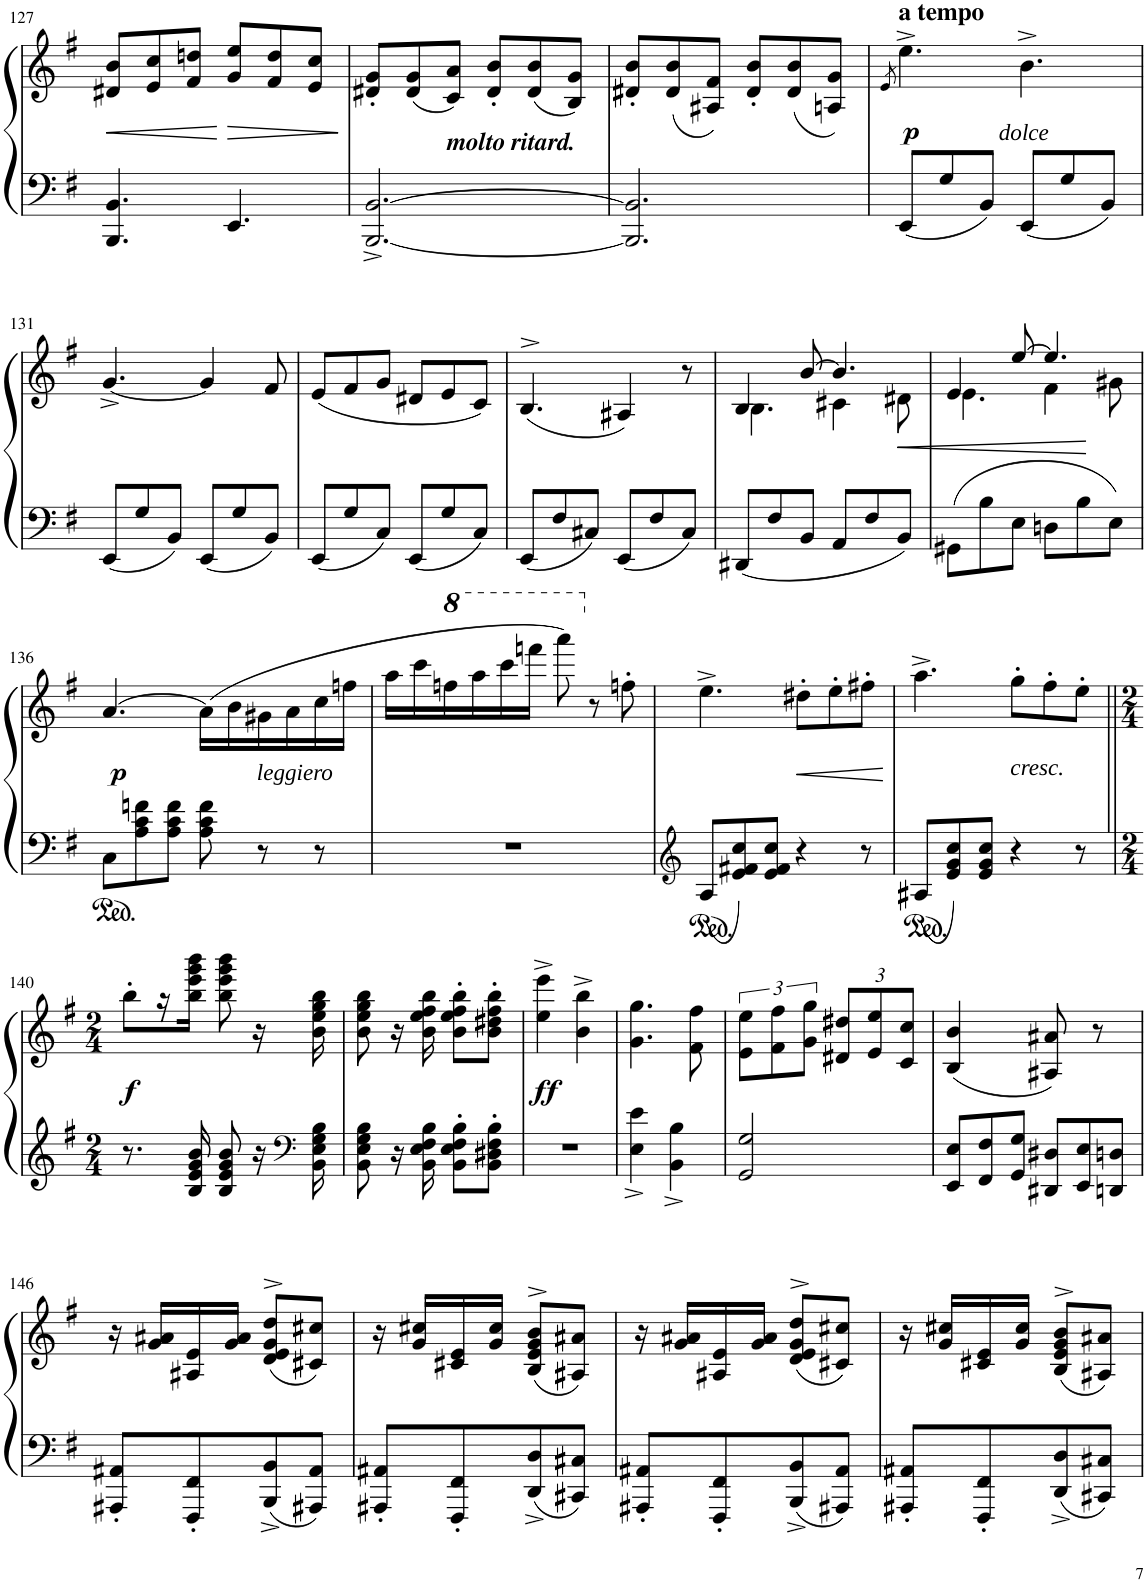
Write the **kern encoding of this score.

**kern	**kern	**dynam
*part1	*part1	*part1
*staff2	*staff1	*staff1/2
*I"Piano	*	*
*I'Pno	*	*
!!LO:PB:g=z
*clefF4	*clefG2	*
*k[f#]	*k[f#]	*
*M6/8	*M6/8	*
=127	=127	=127
!	!	!LO:HP:b
4.BBB/ 4.BB/	8d#X/ 8b/L	<
.	8e/ 8cc/	.
.	8f#/ 8ddn/J	.
!	!	!LO:HP:n=1:b
4.EE/	8g/ 8ee/L	[ >
.	8f#/ 8dd/	.
.	8e/ 8cc/J	.
.	.	]
=128	=128	=128
[2.BBB/^ [2.BB/^	8d#X/' 8g/'L	.
.	(8d#/ 8g/	.
!	!LO:TX:b:Bi:t=molto ritard.	!
.	8c/ 8a/J)	.
.	8d#/' 8b/'L	.
.	(8d#/ 8b/	.
.	8B/ 8g/J)	.
=129	=129	=129
2.BBB/] 2.BB/]	8d#X/' 8b/'L	.
.	(8d#/ 8b/	.
.	8A#X/ 8f#/J)	.
.	8d#/' 8b/'L	.
.	(8d#/ 8b/	.
.	8An/ 8g/J)	.
=130	=130	=130
.	8qe/	.
!	!LO:TX:a:B:t=a tempo	!
!	!	!LO:DY:b
8EE/L	4.ee^\	p
8G/	.	.
8BB/J	.	.
!	!LO:TX:b:i:t=dolce	!
8EE/L	4.b^\	.
8G/	.	.
8BB/J	.	.
!!LO:LB:g=z
=131	=131	=131
8EE/L	[4.g^/	.
8G/	.	.
8BB/J	.	.
8EE/L	4g/]	.
8G/	.	.
8BB/J	8f#/	.
=132	=132	=132
8EE/L	(8e/L	.
8G/	8f#/	.
8C/J	8g/J	.
8EE/L	8d#X/L	.
8G/	8e/	.
8C/J	8c/J)	.
=133	=133	=133
8EE/L	(4.B^>/	.
8F#/	.	.
8C#X/J	.	.
8EE/L	4A#X/)	.
8F#/	.	.
8C#/J	8r	.
=134	=134	=134
*	*^	*
8DD#X/L	4B/	4.B\	.
8F#/	.	.	.
8BB/J	[8b/	.	.
8AA/L	4.b/]	4c#X\	.
8F#/	.	.	.
!	!	!	!LO:HP:b
8BB/J	.	8d#X\	<
=135	=135	=135	=135
8GG#X\L	4e/	4.e\	.
8B\	.	.	.
8E\J	[8ee/	.	.
8Dn\L	4.ee/]	4f#\	[
8B\	.	.	.
8E\J	.	8g#X\	.
!!LO:LB:g=z
=136	=136	=136	=136
!	!	!	!LO:DY:b
*	*v	*v	*
8C\L	[4.a/	p
8A\ 8c\ 8fn\	.	.
8A\ 8c\ 8f\J	.	.
8A\ 8c\ 8f\	(16a\LL]	.
.	16b\	.
!	!LO:TX:b:i:t=leggiero	!
8r	16g#X\	.
.	16a\	.
8r	16cc\	.
.	16ffn\JJ	.
=137	=137	=137
2.r	16aa\LL	.
.	16ccc\	.
*	*8va	*
.	16fffn\	.
.	16aaa\	.
.	16cccc\	.
.	16ffffn\JJ	.
.	8aaaa\)	.
*	*X8va	*
.	8r	.
.	8ffn'\	.
=138	=138	=138
*clefG2	*	*
8A/L	4.ee^\	.
8e/ 8f#X/ 8cc/	.	.
8e/ 8f#/ 8cc/J	.	.
!	!	!LO:HP:b
4r	8dd#X'\L	<
.	8ee'\	.
8r	8ff#X'\J	.
.	.	[
=139	=139	=139
8A#X/L	4.aa^\	.
8e/ 8g/ 8cc/	.	.
8e/ 8g/ 8cc/J	.	.
!	!LO:TX:b:i:t=cresc.	!
4r	8gg'\L	.
.	8ff#'\	.
8r	8ee'\J	.
!!LO:LB:g=z
=140||	=140||	=140||
*M2/4	*M2/4	*
!	!	!LO:DY:b
8.r	8bb'\L	f
.	16r	.
16B/ 16e/ 16g/ 16b/	16bb\ 16eee\ 16ggg\ 16bbb\JJ	.
8B/ 8e/ 8g/ 8b/	8bb\ 8eee\ 8ggg\ 8bbb\	.
16r	16r	.
*clefF4	*	*
16BB\ 16E\ 16G\ 16B\	16b\ 16ee\ 16gg\ 16bb\	.
=141	=141	=141
8BB\ 8E\ 8G\ 8B\	8b\ 8ee\ 8gg\ 8bb\	.
16r	16r	.
16BB\ 16E\ 16F#\ 16B\	16b\ 16ee\ 16ff#\ 16bb\	.
8BB\' 8E\' 8F#\' 8B\'L	8b\' 8ee\' 8ff#\' 8bb\'L	.
8BB\' 8D#X\' 8F#\' 8B\'J	8b\' 8dd#X\' 8ff#\' 8bb\'J	.
=142	=142	=142
!	!	!LO:DY:b
2r	4ee\^ 4eee\^	ff
.	4b\^ 4bb\^	.
=143	=143	=143
4E\^< 4e\^<	4.g\ 4.gg\	.
4BB\^< 4B\^<	.	.
.	8f#\ 8ff#\	.
=144	=144	=144
2GG/ 2G/	12e\ 12ee\L	.
.	12f#\ 12ff#\	.
.	12g\ 12gg\J	.
*	*Xbrackettup	*
.	12d#X/ 12dd#X/L	.
.	12e/ 12ee/	.
.	12c/ 12cc/J	.
=145	=145	=145
*Xbrackettup	*	*
12EE/ 12E/L	(4B/ 4b/	.
12FF#/ 12F#/	.	.
12GG/ 12G/J	.	.
12DD#X/ 12D#X/L	8A#X/ 8a#X/)	.
12EE/ 12E/	.	.
.	8r	.
12DDn/ 12Dn/J	.	.
!!LO:LB:g=z
=146	=146	=146
8AAA#X/' 8AA#X/'L	16r	.
.	16g/ 16a#X/LL	.
8FFF#/' 8FF#/'	16A#X/ 16e/	.
.	16g/ 16a#/JJ	.
8BBB/^ 8BB/^	(8d/^> 8e/^> 8g/^> 8dd/^>L	.
8AAA#X/ 8AA#/J	8c#X/ 8cc#X/J)	.
=147	=147	=147
8AAA#X/' 8AA#X/'L	16r	.
.	16g/ 16cc#X/LL	.
8FFF#/' 8FF#/'	16c#X/ 16e/	.
.	16g/ 16cc#/JJ	.
8DD/^ 8D/^	(8B/^> 8e/^> 8g/^> 8b/^>L	.
8CC#X/ 8C#X/J	8A#X/ 8a#X/J)	.
=148	=148	=148
8AAA#X/' 8AA#X/'L	16r	.
.	16g/ 16a#X/LL	.
8FFF#/' 8FF#/'	16A#X/ 16e/	.
.	16g/ 16a#/JJ	.
8BBB/^ 8BB/^	(8d/^> 8e/^> 8g/^> 8dd/^>L	.
8AAA#X/ 8AA#/J	8c#X/ 8cc#X/J)	.
=149	=149	=149
8AAA#X/' 8AA#X/'L	16r	.
.	16g/ 16cc#X/LL	.
8FFF#/' 8FF#/'	16c#X/ 16e/	.
.	16g/ 16cc#/JJ	.
8DD/^ 8D/^	(8B/^> 8e/^> 8g/^> 8b/^>L	.
8CC#X/ 8C#X/J	8A#X/ 8a#X/J)	.
=	=	=
*-	*-	*-
